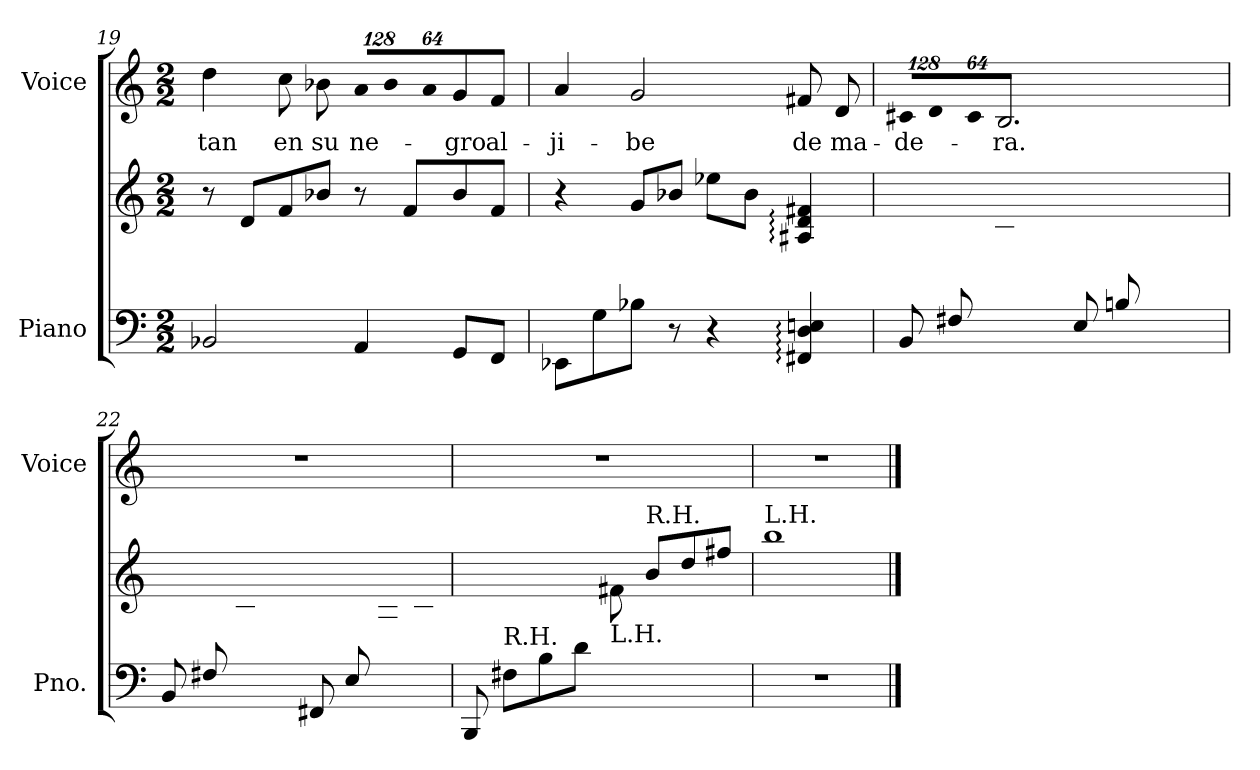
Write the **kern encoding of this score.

**kern	**kern	**kern	**text
*part2	*part2	*part1	*part1
*staff3	*staff2	*staff1	*staff1
*I"Piano	*	*I"Voice	*
*I'Pno.	*	*I'Voice	*
*clefF4	*clefG2	*clefG2	*
*k[]	*k[]	*k[]	*
*M2/2	*M2/2	*M2/2	*
=19	=19	=19	=19
!	!	!	!LO:LY:b:color=#000000
2BB-Xi/	8r	4ddi\	-tan
.	8di/L	.	.
!	!	!	!LO:LY:b:color=#000000
.	8fi/	8cci\	en
!	!	!	!LO:LY:b:color=#000000
.	8b-Xi/J	8b-Xi\	su
*	*	*Xbrackettup	*
!	!	!LO:N:vis=8	!
!	!	!	!LO:LY:b:color=#000000
4AAi/	8r	1024%85ai/L	ne-
!	!	!LO:N:vis=8	!
.	.	1024%85b-i/	.
.	8fi/L	.	.
!	!	!LO:N:vis=8	!
.	.	512%43ai/J	.
!	!	!	!LO:LY:b:color=#000000
8GGi/L	8b-i/	8gi/	-gro
!	!	!	!LO:LY:b:color=#000000
8FFi/J	8fi/J	8fi/	al-
=20	=20	=20	=20
!	!	!	!LO:LY:b:color=#000000
8EE-Xi\L	4r	4ai/	-ji-
8Gi\	.	.	.
!	!	!	!LO:LY:b:color=#000000
8B-Xi\J	8gi/L	2gi/	-be
8r	8b-Xi/J	.	.
4r	8ee-Xi\L	.	.
.	8b-i\J	.	.
!	!	!	!LO:LY:b:color=#000000
4FF#Xi/: 4Di: 4Eni:	4A#Xi/: 4di: 4f#Xi:	8f#Xi/	de
!	!	!	!LO:LY:b:color=#000000
.	.	8di/	ma-
!!LO:LB:g=z
=21	=21	=21	=21
*^	*	*	*
!	!	!	!LO:N:vis=8	!
!	!	!	!	!LO:LY:b:color=#000000
8BBi/L	1ryy	4ryy	1024%85c#Xi/L	-de-
!	!	!	!LO:N:vis=8	!
.	.	.	1024%85di/	.
8F#Xi/	.	.	.	.
!	!	!	!LO:N:vis=8	!
.	.	.	512%43c#i/J	.
!	!	!	!	!LO:LY:b:color=#000000
4ryy	.	8Bi\	2.Bi/	-ra.
.	.	8di\J	.	.
8Ei/L	.	4ryy	.	.
8Bni/	.	.	.	.
4ryy	.	8ei\	.	.
.	.	8g#Xi\J	.	.
=22	=22	=22	=22	=22
8BBi/L	1ryy	4ryy	1r	.
8F#Xi/	.	.	.	.
4ryy	.	8Bi\	.	.
.	.	8di\J	.	.
8FF#Xi/L	.	4ryy	.	.
8Ei/	.	.	.	.
4ryy	.	8Ai\	.	.
.	.	8c#Xi\J	.	.
*v	*v	*	*	*
=23	=23	=23	=23
8BBBi/	2ryy	1r	.
!LO:TX:a:t=R.H.	!	!	!
8F#Xi\L	.	.	.
8Bi\	.	.	.
8di\J	.	.	.
!	!LO:TX:b:t=L.H.	!	!
2ryy	8f#Xi\	.	.
!	!LO:TX:a:t=R.H.	!	!
.	8bi/L	.	.
.	8ddi/	.	.
.	8ff#Xi/J	.	.
=24	=24	=24	=24
!	!LO:TX:a:t=L.H.	!	!
1r	1bbi	1r	.
==	==	==	==
*-	*-	*-	*-
